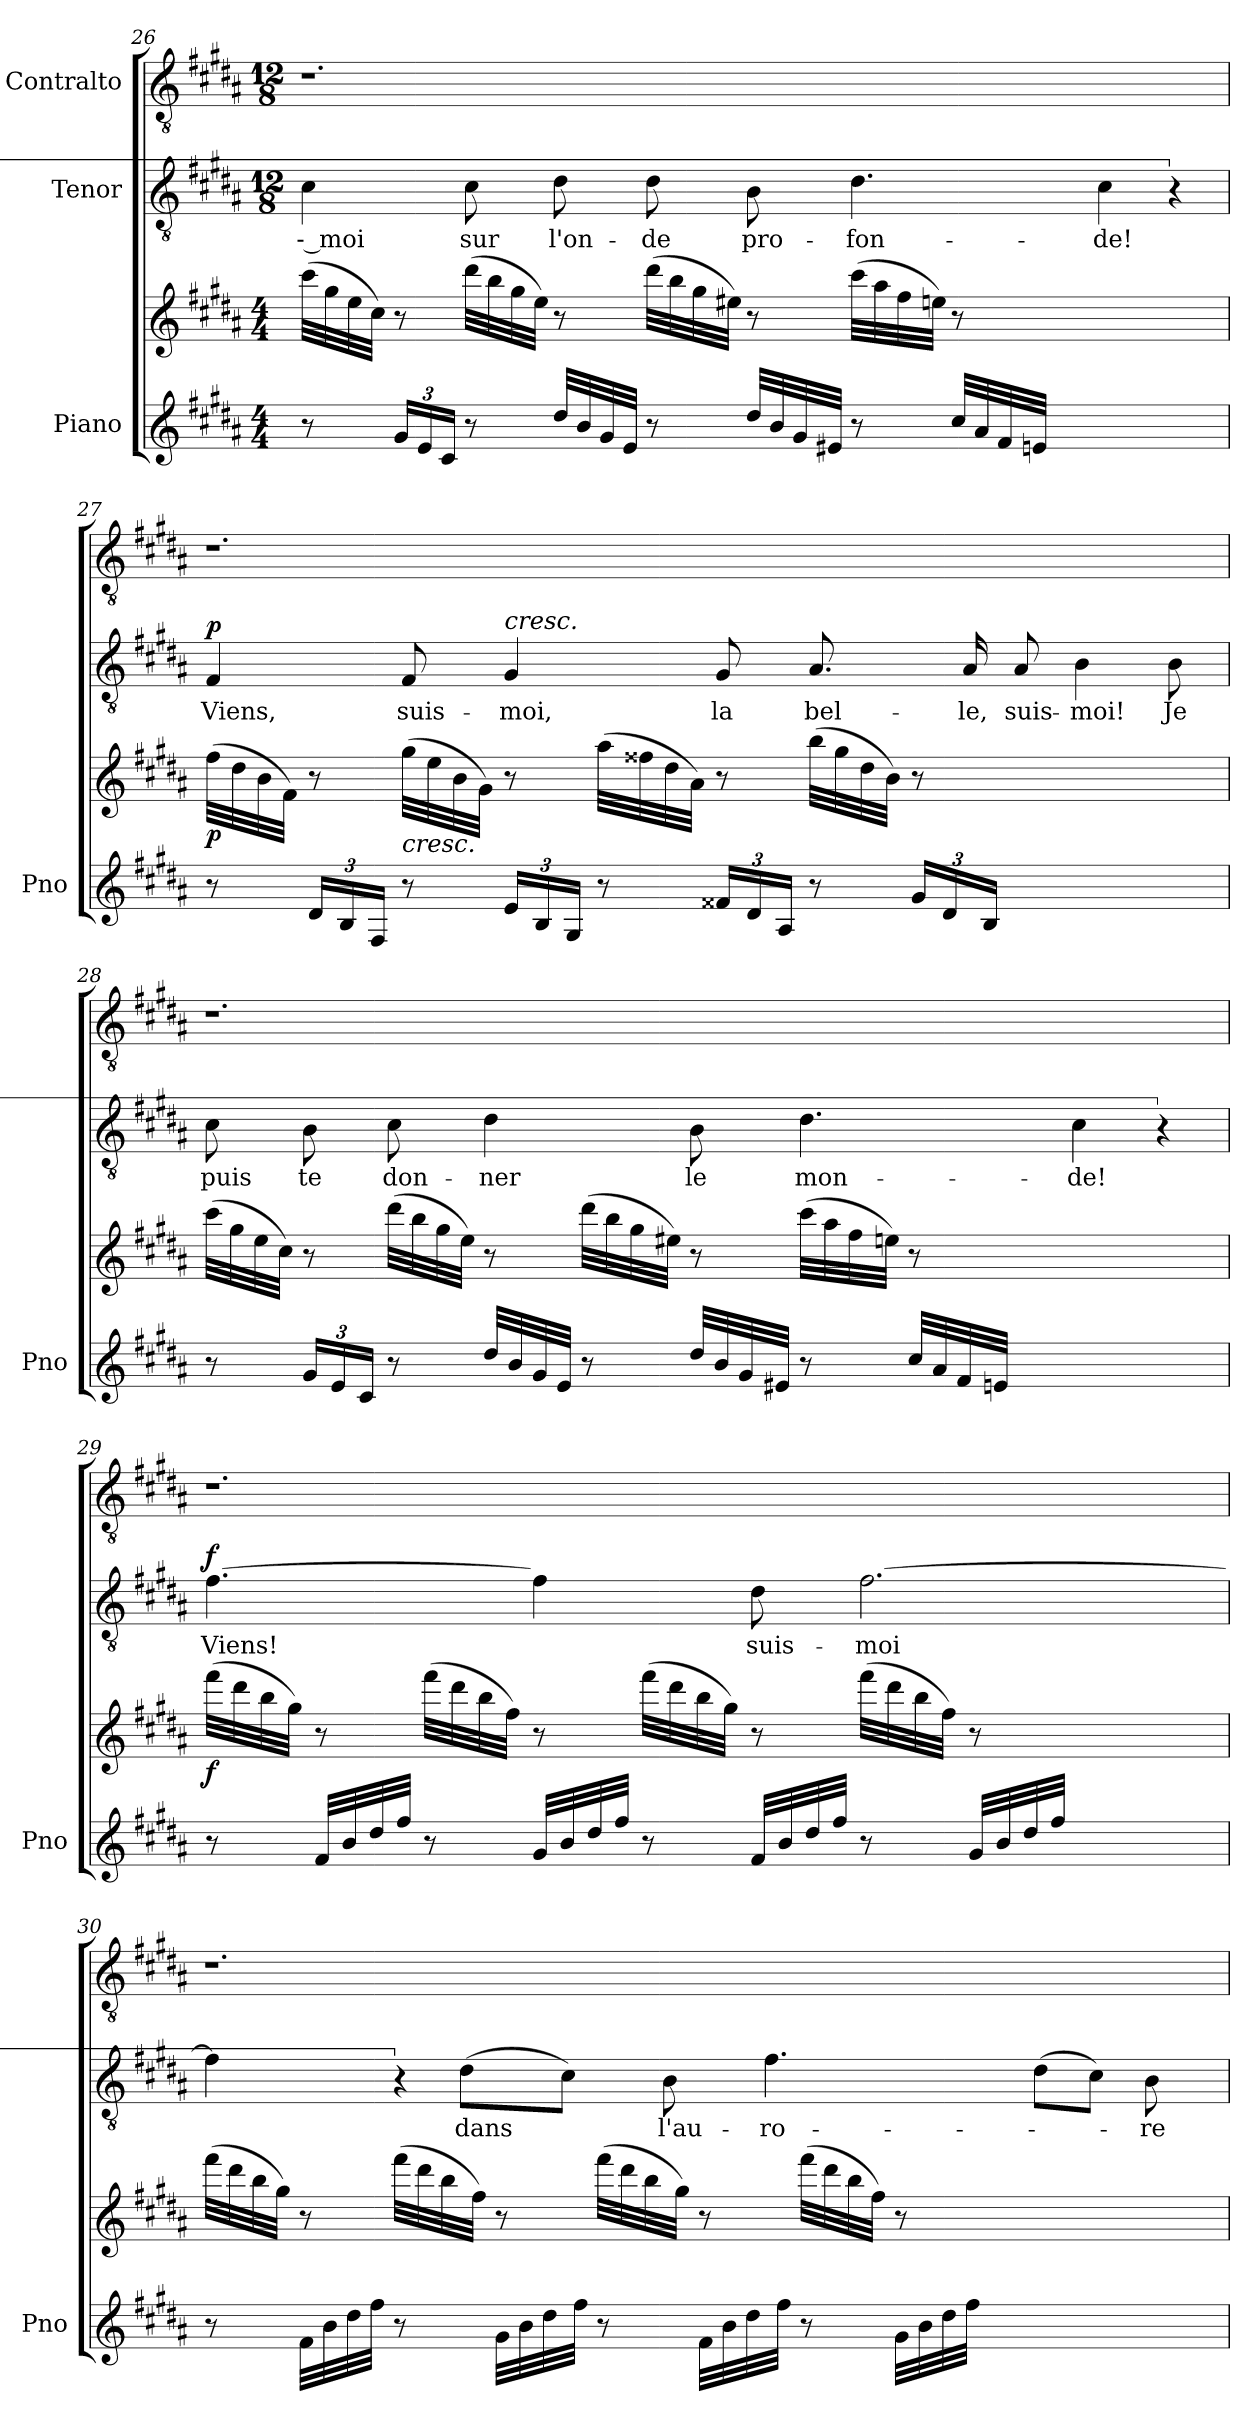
**kern	**kern	**dynam	**kern	**text	**dynam	**kern
*part3	*part3	*part3	*part2	*part2	*part2	*part1
*staff4	*staff3	*staff3/4	*staff2	*staff2	*staff2	*staff1
*I"Piano	*	*	*I"Tenor	*	*	*I"Contralto
*I'Pno	*	*	*	*	*	*
!!LO:LB:g=z
*clefG2	*clefG2	*	*clefGv2	*	*	*clefGv2
*k[f#c#g#d#a#]	*k[f#c#g#d#a#]	*	*k[f#c#g#d#a#]	*	*	*k[f#c#g#d#a#]
*M4/4	*M4/4	*	*M12/8	*	*	*M12/8
=26	=26	=26	=26	=26	=26	=26
!	!	!	!	!LO:LY:b	!	!
8r	(>32ccc#\LLL	.	4c#\	-- moi	.	1.r
.	32gg#\	.	.	.	.	.
.	32ee\	.	.	.	.	.
.	32cc#\JJJ)	.	.	.	.	.
*Xbrackettup	*	*	*	*	*	*
24g#/LL	8r	.	.	.	.	.
24e/	.	.	.	.	.	.
24c#/JJ	.	.	.	.	.	.
!	!	!	!	!LO:LY:b	!	!
8r	(>32ddd#\LLL	.	8c#\	sur	.	.
.	32bb\	.	.	.	.	.
.	32gg#\	.	.	.	.	.
.	32ee\JJJ)	.	.	.	.	.
!	!	!	!	!LO:LY:b	!	!
32dd#/LLL	8r	.	8d#\	l'on-	.	.
32b/	.	.	.	.	.	.
32g#/	.	.	.	.	.	.
32e/JJJ	.	.	.	.	.	.
!	!	!	!	!LO:LY:b	!	!
8r	(>32ddd#\LLL	.	8d#\	-de	.	.
.	32bb\	.	.	.	.	.
.	32gg#\	.	.	.	.	.
.	32ee#X\JJJ)	.	.	.	.	.
!	!	!	!	!LO:LY:b	!	!
32dd#/LLL	8r	.	8B\	pro-	.	.
32b/	.	.	.	.	.	.
32g#/	.	.	.	.	.	.
32e#X/JJJ	.	.	.	.	.	.
!	!	!	!	!LO:LY:b	!	!
8r	(>32ccc#\LLL	.	4.d#\	-fon-	.	.
.	32aa#\	.	.	.	.	.
.	32ff#\	.	.	.	.	.
.	32een\JJJ)	.	.	.	.	.
32cc#/LLL	8r	.	.	.	.	.
32a#/	.	.	.	.	.	.
32f#/	.	.	.	.	.	.
32en/JJJ	.	.	.	.	.	.
2ryy	2ryy	.	.	.	.	.
!	!	!	!	!LO:LY:b	!	!
.	.	.	4c#\	-de!	.	.
!	!	!	!LO:N:vis=8	!	!	!
.	.	.	12r	.	.	.
.	.	.	24ryy	.	.	.
=27	=27	=27	=27	=27	=27	=27
!	!	!LO:DY:b	!	!LO:LY:b	!LO:DY:a	!
8r	(>32ff#\LLL	p	4F#/	Viens,	p	1.r
.	32dd#\	.	.	.	.	.
.	32b\	.	.	.	.	.
.	32f#\JJJ)	.	.	.	.	.
24d#/LL	8r	.	.	.	.	.
24B/	.	.	.	.	.	.
24F#/JJ	.	.	.	.	.	.
!	!LO:TX:b:i:t=cresc.	!	!	!	!	!
!	!	!	!	!LO:LY:b	!	!
8r	(>32gg#\LLL	.	8F#/	suis-	.	.
.	32ee\	.	.	.	.	.
.	32b\	.	.	.	.	.
.	32g#\JJJ)	.	.	.	.	.
!	!	!	!LO:TX:a:i:t=cresc.	!	!	!
!	!	!	!	!LO:LY:b	!	!
24e/LL	8r	.	4G#/	-moi,	.	.
24B/	.	.	.	.	.	.
24G#/JJ	.	.	.	.	.	.
8r	(>32aa#\LLL	.	.	.	.	.
.	32ff##X\	.	.	.	.	.
.	32dd#\	.	.	.	.	.
.	32a#\JJJ)	.	.	.	.	.
!	!	!	!	!LO:LY:b	!	!
24f##X/LL	8r	.	8G#/	la	.	.
24d#/	.	.	.	.	.	.
24A#/JJ	.	.	.	.	.	.
!	!	!	!	!LO:LY:b	!	!
8r	(>32bb\LLL	.	8.A#/	bel-	.	.
.	32gg#\	.	.	.	.	.
.	32dd#\	.	.	.	.	.
.	32b\JJJ)	.	.	.	.	.
24g#/LL	8r	.	.	.	.	.
24d#/	.	.	.	.	.	.
!	!	!	!	!LO:LY:b	!	!
.	.	.	16A#/	-le,	.	.
24B/JJ	.	.	.	.	.	.
!	!	!	!	!LO:LY:b	!	!
2ryy	2ryy	.	8A#/	suis-	.	.
!	!	!	!	!LO:LY:b	!	!
.	.	.	4B\	-moi!	.	.
!	!	!	!	!LO:LY:b	!	!
.	.	.	8B\	Je	.	.
!!LO:LB:g=z
=28	=28	=28	=28	=28	=28	=28
!	!	!	!	!LO:LY:b	!	!
8r	(>32ccc#\LLL	.	8c#\	puis	.	1.r
.	32gg#\	.	.	.	.	.
.	32ee\	.	.	.	.	.
.	32cc#\JJJ)	.	.	.	.	.
!	!	!	!	!LO:LY:b	!	!
24g#/LL	8r	.	8B\	te	.	.
24e/	.	.	.	.	.	.
24c#/JJ	.	.	.	.	.	.
!	!	!	!	!LO:LY:b	!	!
8r	(>32ddd#\LLL	.	8c#\	don-	.	.
.	32bb\	.	.	.	.	.
.	32gg#\	.	.	.	.	.
.	32ee\JJJ)	.	.	.	.	.
!	!	!	!	!LO:LY:b	!	!
32dd#/LLL	8r	.	4d#\	-ner	.	.
32b/	.	.	.	.	.	.
32g#/	.	.	.	.	.	.
32e/JJJ	.	.	.	.	.	.
8r	(>32ddd#\LLL	.	.	.	.	.
.	32bb\	.	.	.	.	.
.	32gg#\	.	.	.	.	.
.	32ee#X\JJJ)	.	.	.	.	.
!	!	!	!	!LO:LY:b	!	!
32dd#/LLL	8r	.	8B\	le	.	.
32b/	.	.	.	.	.	.
32g#/	.	.	.	.	.	.
32e#X/JJJ	.	.	.	.	.	.
!	!	!	!	!LO:LY:b	!	!
8r	(>32ccc#\LLL	.	4.d#\	mon-	.	.
.	32aa#\	.	.	.	.	.
.	32ff#\	.	.	.	.	.
.	32een\JJJ)	.	.	.	.	.
32cc#/LLL	8r	.	.	.	.	.
32a#/	.	.	.	.	.	.
32f#/	.	.	.	.	.	.
32en/JJJ	.	.	.	.	.	.
2ryy	2ryy	.	.	.	.	.
!	!	!	!	!LO:LY:b	!	!
.	.	.	4c#\	-de!	.	.
!	!	!	!LO:N:vis=8	!	!	!
.	.	.	12r	.	.	.
.	.	.	24ryy	.	.	.
=29	=29	=29	=29	=29	=29	=29
!	!	!LO:DY:b	!	!LO:LY:b	!LO:DY:a	!
8r	(>32fff#\LLL	f	[4.f#\	Viens!	f	1.r
.	32ddd#\	.	.	.	.	.
.	32bb\	.	.	.	.	.
.	32gg#\JJJ)	.	.	.	.	.
32f#/LLL	8r	.	.	.	.	.
32b/	.	.	.	.	.	.
32dd#/	.	.	.	.	.	.
32ff#/JJJ	.	.	.	.	.	.
8r	(>32fff#\LLL	.	.	.	.	.
.	32ddd#\	.	.	.	.	.
.	32bb\	.	.	.	.	.
.	32ff#\JJJ)	.	.	.	.	.
32g#/LLL	8r	.	4f#\]	.	.	.
32b/	.	.	.	.	.	.
32dd#/	.	.	.	.	.	.
32ff#/JJJ	.	.	.	.	.	.
8r	(>32fff#\LLL	.	.	.	.	.
.	32ddd#\	.	.	.	.	.
.	32bb\	.	.	.	.	.
.	32gg#\JJJ)	.	.	.	.	.
!	!	!	!	!LO:LY:b	!	!
32f#/LLL	8r	.	8d#\	suis-	.	.
32b/	.	.	.	.	.	.
32dd#/	.	.	.	.	.	.
32ff#/JJJ	.	.	.	.	.	.
!	!	!	!	!LO:LY:b	!	!
8r	(>32fff#\LLL	.	[2.f#\	-moi	.	.
.	32ddd#\	.	.	.	.	.
.	32bb\	.	.	.	.	.
.	32ff#\JJJ)	.	.	.	.	.
32g#/LLL	8r	.	.	.	.	.
32b/	.	.	.	.	.	.
32dd#/	.	.	.	.	.	.
32ff#/JJJ	.	.	.	.	.	.
2ryy	2ryy	.	.	.	.	.
!!LO:LB:g=z
=30	=30	=30	=30	=30	=30	=30
8r	(>32fff#\LLL	.	4f#\]	.	.	1.r
.	32ddd#\	.	.	.	.	.
.	32bb\	.	.	.	.	.
.	32gg#\JJJ)	.	.	.	.	.
32f#\LLL	8r	.	.	.	.	.
32b\	.	.	.	.	.	.
32dd#\	.	.	.	.	.	.
32ff#\JJJ	.	.	.	.	.	.
!	!	!	!LO:N:vis=8	!	!	!
8r	(>32fff#\LLL	.	12r	.	.	.
.	32ddd#\	.	.	.	.	.
.	32bb\	.	.	.	.	.
!	!	!	!	!LO:LY:b	!	!
.	.	.	(>8d#\L	dans	.	.
.	32ff#\JJJ)	.	.	.	.	.
32g#\LLL	8r	.	.	.	.	.
32b\	.	.	.	.	.	.
32dd#\	.	.	.	.	.	.
.	.	.	8c#\J)	.	.	.
32ff#\JJJ	.	.	.	.	.	.
8r	(>32fff#\LLL	.	.	.	.	.
.	32ddd#\	.	.	.	.	.
.	32bb\	.	.	.	.	.
!	!	!	!	!LO:LY:b	!	!
.	.	.	8B\	l'au-	.	.
.	32gg#\JJJ)	.	.	.	.	.
32f#\LLL	8r	.	.	.	.	.
32b\	.	.	.	.	.	.
32dd#\	.	.	.	.	.	.
!	!	!	!	!LO:LY:b	!	!
.	.	.	4.f#\	-ro-	.	.
32ff#\JJJ	.	.	.	.	.	.
8r	(>32fff#\LLL	.	.	.	.	.
.	32ddd#\	.	.	.	.	.
.	32bb\	.	.	.	.	.
.	32ff#\JJJ)	.	.	.	.	.
32g#\LLL	8r	.	.	.	.	.
32b\	.	.	.	.	.	.
32dd#\	.	.	.	.	.	.
32ff#\JJJ	.	.	.	.	.	.
2ryy	2ryy	.	.	.	.	.
.	.	.	(>8d#\L	.	.	.
.	.	.	8c#\J)	.	.	.
!	!	!	!	!LO:LY:b	!	!
.	.	.	8B\	-re	.	.
.	.	.	24ryy	.	.	.
=	=	=	=	=	=	=
*-	*-	*-	*-	*-	*-	*-
